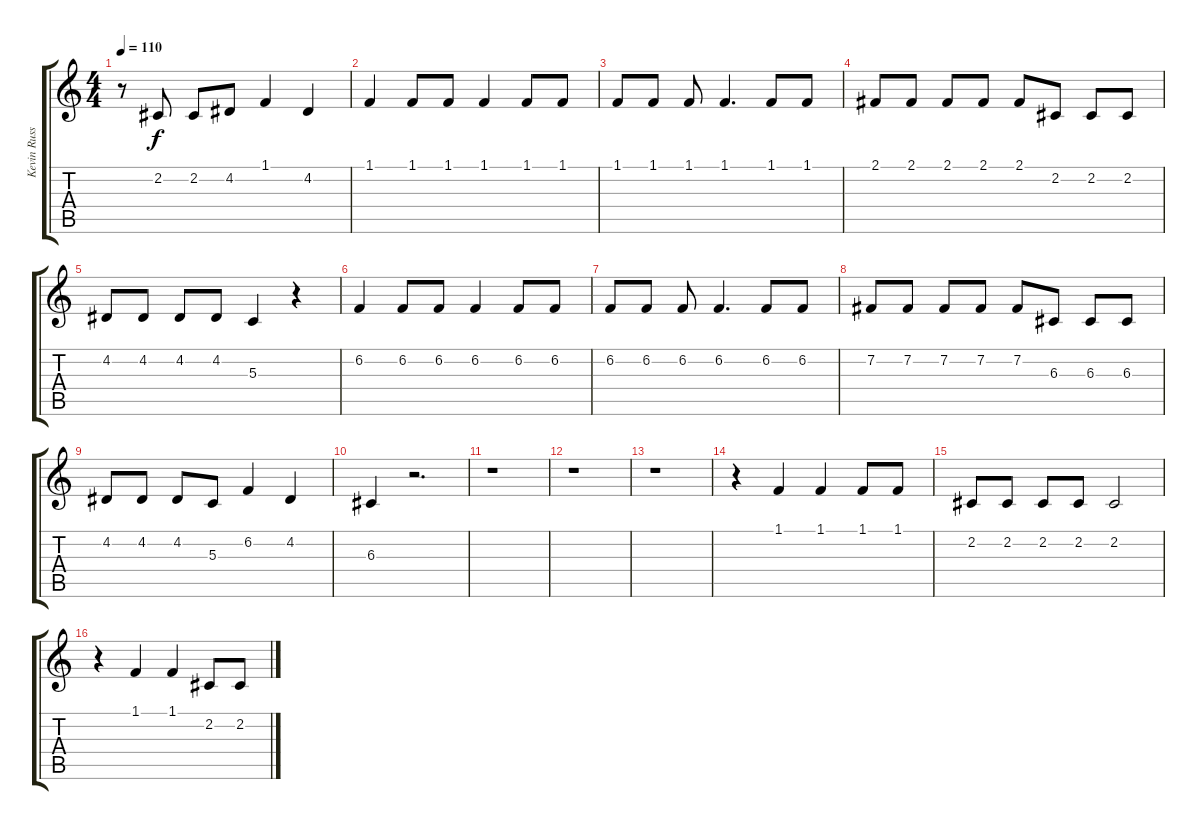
\track ("Kevin Russel" "Kevin Russ") {instrument baritonesax}
\staff {score tabs}
\tuning (E4 B3 G3 D3 A2 E2) {hide}
\ts (4 4)
\tempo 110
\clef g2
\ks c
r.8{dy f} 2.2.8 2.2.8 4.2.8 1.1.4 4.2.4 |
1.1.4 1.1.8 1.1.8 1.1.4 1.1.8 1.1.8 |
1.1.8 1.1.8 1.1.8 1.1.4{d} 1.1.8 1.1.8 |
2.1.8 2.1.8 2.1.8 2.1.8 2.1.8 2.2.8 2.2.8 2.2.8 |
4.2.8 4.2.8 4.2.8 4.2.8 5.3.4 r.4 |
6.2.4 6.2.8 6.2.8 6.2.4 6.2.8 6.2.8 |
6.2.8 6.2.8 6.2.8 6.2.4{d} 6.2.8 6.2.8 |
7.2.8 7.2.8 7.2.8 7.2.8 7.2.8 6.3.8 6.3.8 6.3.8 |
4.2.8 4.2.8 4.2.8 5.3.8 6.2.4 4.2.4 |
6.3.4 r.2{d} |
r.1 |
r.1 |
r.1 |
r.4 1.1.4 1.1.4 1.1.8 1.1.8 |
2.2.8 2.2.8 2.2.8 2.2.8 2.2.2 |
r.4 1.1.4 1.1.4 2.2.8 2.2.8
